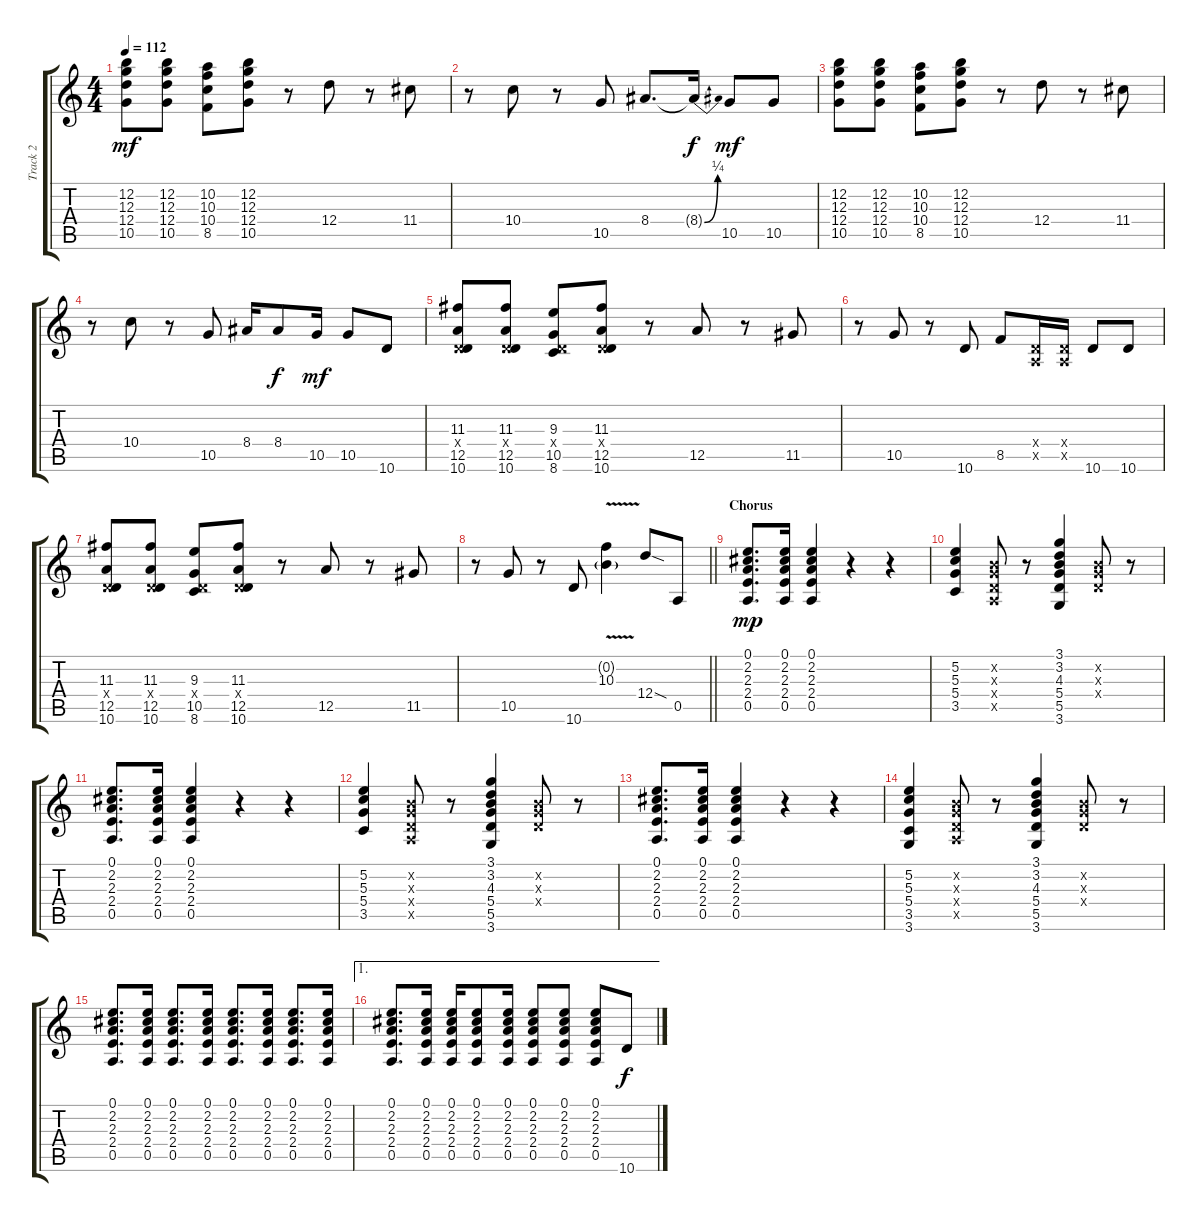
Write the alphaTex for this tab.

\track ("Track 2" "Track 2") {instrument overdrivenguitar}
\staff {score tabs}
\tuning (E4 B3 G3 D3 A2 E2) {hide}
\ts (4 4)
\tempo 112
\clef g2
\ks c
(12.2 12.3 12.4 10.5).8{dy mf} (12.2 12.3 12.4 10.5).8 (10.2 10.3 10.4 8.5).8 (12.2 12.3 12.4 10.5).8 r.8 12.4.8 r.8 11.4.8 |
r.8 10.4.8 r.8 10.5.8 8.4.8{d} 8.4{be (bend 0 0 60 1) t}.16{dy f} 10.5.8{dy mf} 10.5.8 |
(12.2 12.3 12.4 10.5).8 (12.2 12.3 12.4 10.5).8 (10.2 10.3 10.4 8.5).8 (12.2 12.3 12.4 10.5).8 r.8 12.4.8 r.8 11.4.8 |
r.8 10.4.8 r.8 10.5.8 8.4.16 8.4.8{dy f} 10.5.16{dy mf} 10.5.8 10.6.8 |
(11.3 0.4{x} 12.5 10.6).8 (11.3 0.4{x} 12.5 10.6).8 (9.3 0.4{x} 10.5 8.6).8 (11.3 0.4{x} 12.5 10.6).8 r.8 12.5.8 r.8 11.5.8 |
r.8 10.5.8 r.8 10.6.8 8.5.8 (0.4{x} 0.5{x}).16 (0.4{x} 0.5{x}).16 10.6.8 10.6.8 |
(11.3 0.4{x} 12.5 10.6).8 (11.3 0.4{x} 12.5 10.6).8 (9.3 0.4{x} 10.5 8.6).8 (11.3 0.4{x} 12.5 10.6).8 r.8 12.5.8 r.8 11.5.8 |
\barLineRight lightlight
r.8 10.5.8 r.8 10.6.8 (0.2{v g} 10.3{v}).4 12.4{sod}.8 0.5.8 |
\section ("" "Chorus")
(0.1 2.2 2.3 2.4 0.5).8{d dy mp} (0.1 2.2 2.3 2.4 0.5).16 (0.1 2.2 2.3 2.4 0.5).4 r.4 r.4 |
(5.2 5.3 5.4 3.5).4 (0.2{x} 0.3{x} 0.4{x} 0.5{x}).8 r.8 (3.1 3.2 4.3 5.4 5.5 3.6).4 (0.2{x} 0.3{x} 0.4{x}).8 r.8 |
(0.1 2.2 2.3 2.4 0.5).8{d} (0.1 2.2 2.3 2.4 0.5).16 (0.1 2.2 2.3 2.4 0.5).4 r.4 r.4 |
(5.2 5.3 5.4 3.5).4 (0.2{x} 0.3{x} 0.4{x} 0.5{x}).8 r.8 (3.1 3.2 4.3 5.4 5.5 3.6).4 (0.2{x} 0.3{x} 0.4{x}).8 r.8 |
(0.1 2.2 2.3 2.4 0.5).8{d} (0.1 2.2 2.3 2.4 0.5).16 (0.1 2.2 2.3 2.4 0.5).4 r.4 r.4 |
(5.2 5.3 5.4 3.5 3.6).4 (0.2{x} 0.3{x} 0.4{x} 0.5{x}).8 r.8 (3.1 3.2 4.3 5.4 5.5 3.6).4 (0.2{x} 0.3{x} 0.4{x}).8 r.8 |
(0.1 2.2 2.3 2.4 0.5).8{d} (0.1 2.2 2.3 2.4 0.5).16 (0.1 2.2 2.3 2.4 0.5).8{d} (0.1 2.2 2.3 2.4 0.5).16 (0.1 2.2 2.3 2.4 0.5).8{d} (0.1 2.2 2.3 2.4 0.5).16 (0.1 2.2 2.3 2.4 0.5).8{d} (0.1 2.2 2.3 2.4 0.5).16 |
\ae 1
(0.1 2.2 2.3 2.4 0.5).8{d} (0.1 2.2 2.3 2.4 0.5).16 (0.1 2.2 2.3 2.4 0.5).16 (0.1 2.2 2.3 2.4 0.5).8 (0.1 2.2 2.3 2.4 0.5).16 (0.1 2.2 2.3 2.4 0.5).8 (0.1 2.2 2.3 2.4 0.5).8 (0.1 2.2 2.3 2.4 0.5).8 10.6.8{dy f}
